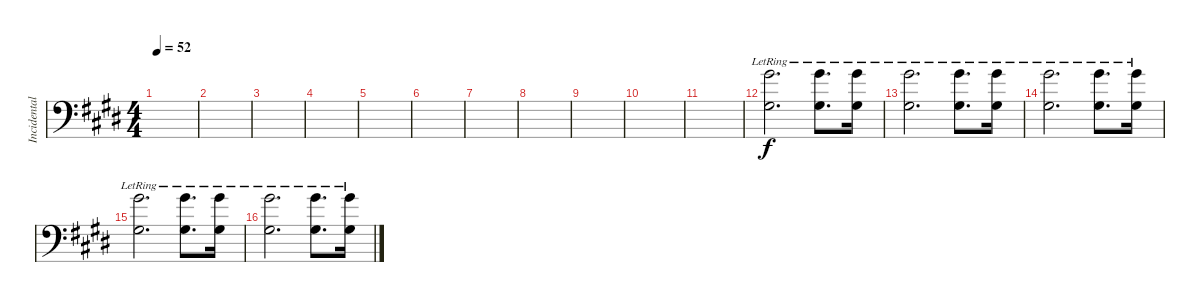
\track ("Incidentals" "Incidental") {instrument acousticguitarnylon}
\staff {score}
\tuning (G2 D2 A1 E1 G0) {hide}
\ts (4 4)
\tempo 52
\clef f4
\ks c#minor
|
|
|
|
|
|
|
|
|
|
|
(13.1{lr} 11.3{lr}).2{d volume 10 instrument acousticbass} (13.1{lr} 11.3{lr}).8{d} (13.1{lr} 11.3{lr}).16 |
(13.1{lr} 11.3{lr}).2{d} (13.1{lr} 11.3{lr}).8{d} (13.1{lr} 11.3{lr}).16 |
(13.1{lr} 11.3{lr}).2{d} (13.1{lr} 11.3{lr}).8{d} (13.1{lr} 11.3{lr}).16 |
(13.1{lr} 11.3{lr}).2{d} (13.1{lr} 11.3{lr}).8{d} (13.1{lr} 11.3{lr}).16 |
(13.1{lr} 11.3{lr}).2{d} (13.1{lr} 11.3{lr}).8{d} (13.1{lr} 11.3{lr}).16
